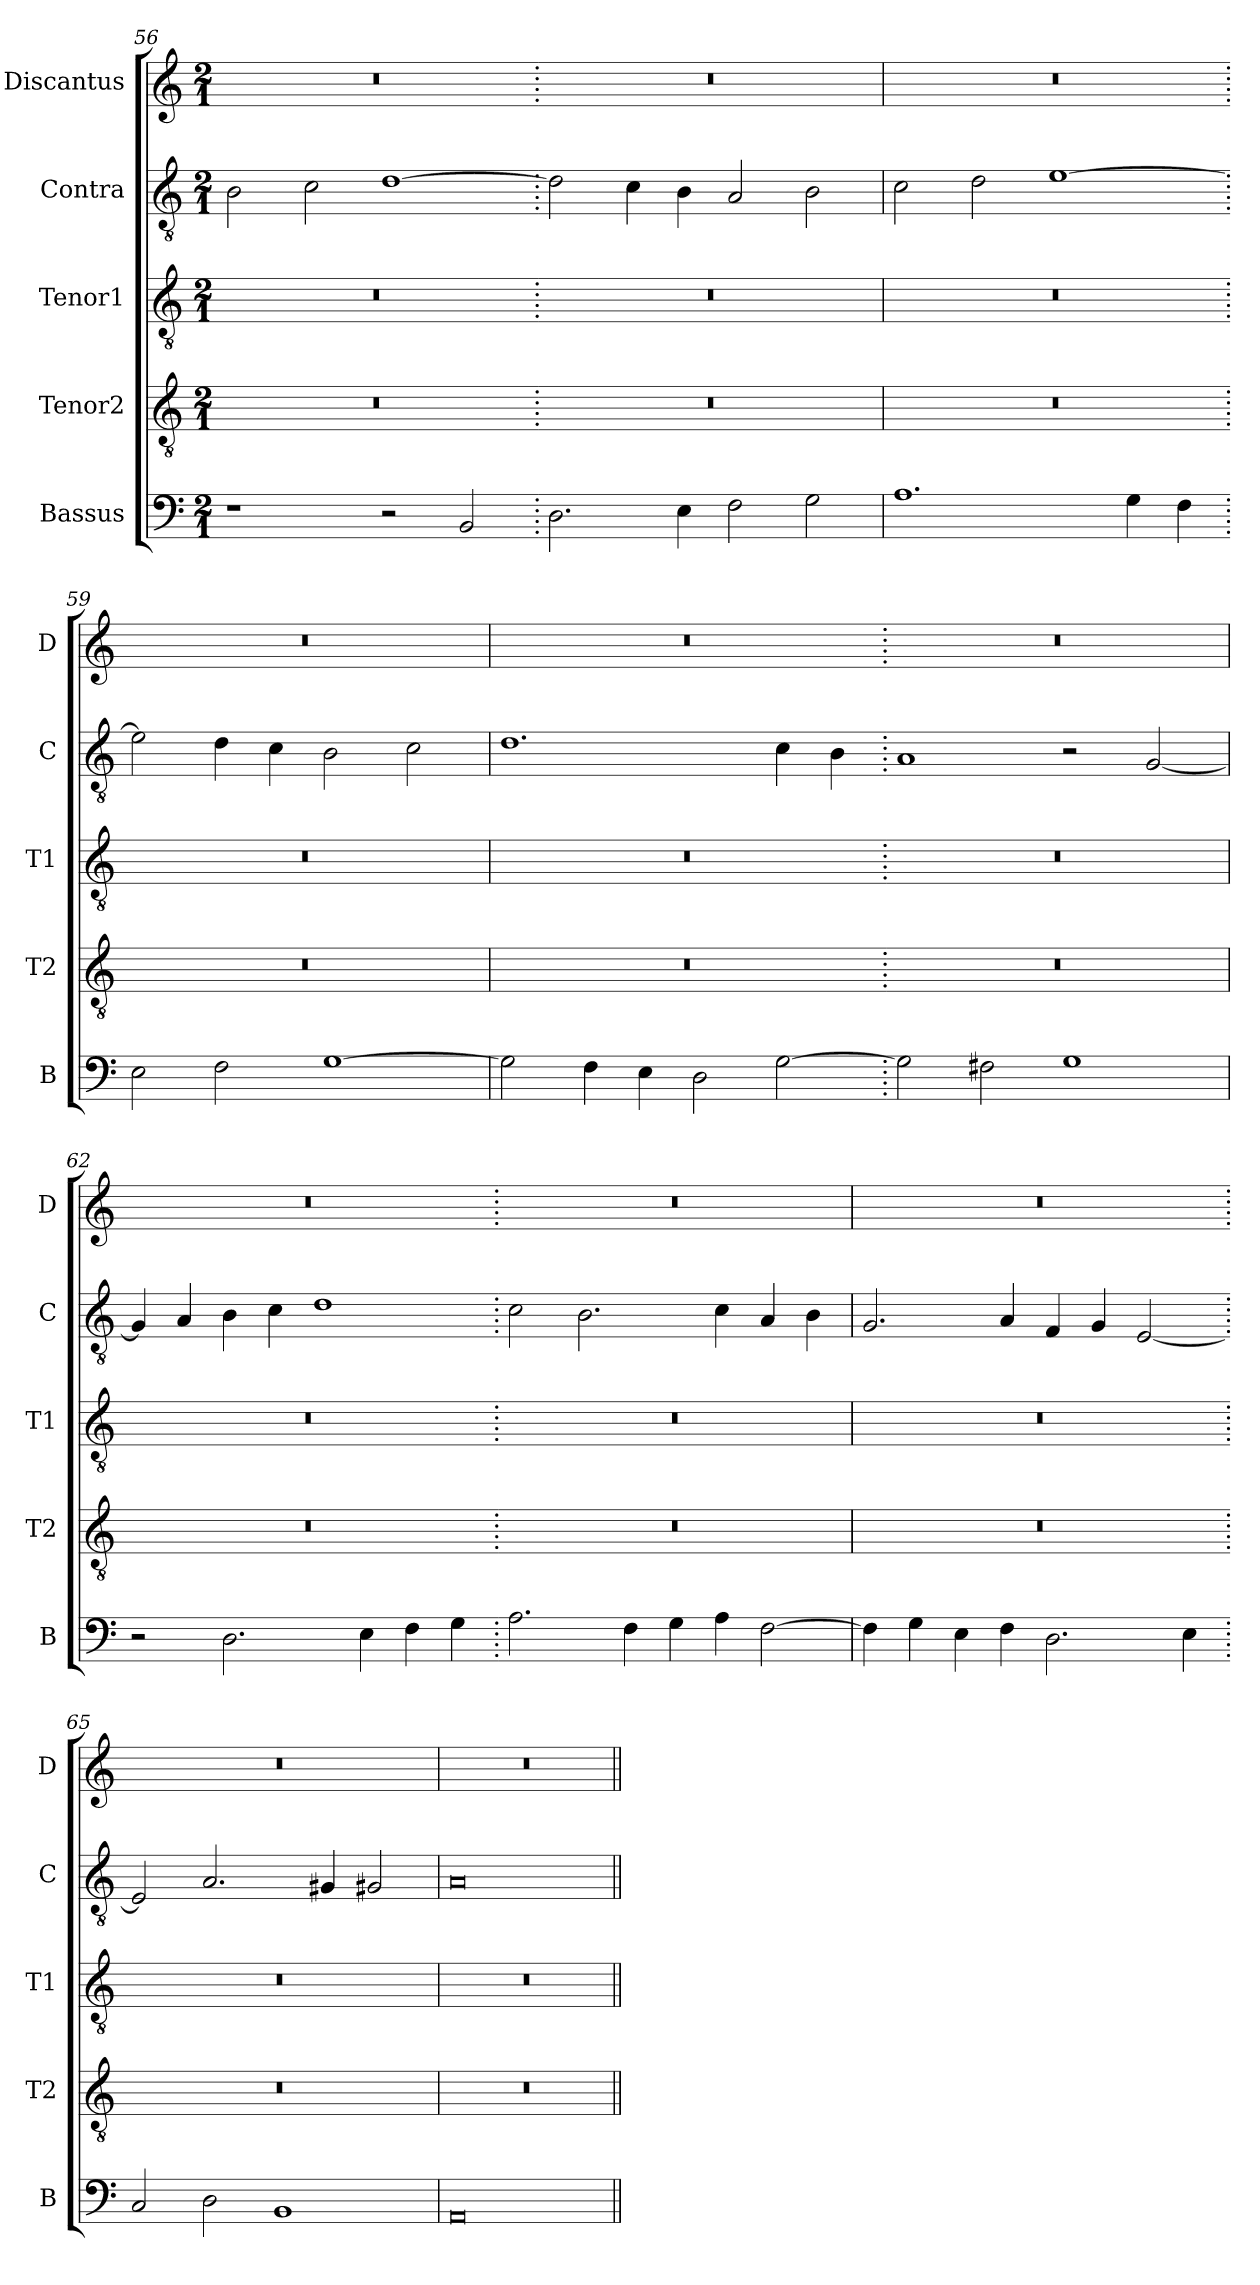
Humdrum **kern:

**kern	**kern	**kern	**kern	**kern
*part5	*part4	*part3	*part2	*part1
*staff5	*staff4	*staff3	*staff2	*staff1
*I"Bassus	*I"Tenor2	*I"Tenor1	*I"Contra	*I"Discantus
*I'B	*I'T2	*I'T1	*I'C	*I'D
*clefF4	*clefGv2	*clefGv2	*clefGv2	*clefG2
*k[]	*k[]	*k[]	*k[]	*k[]
*M2/1	*M2/1	*M2/1	*M2/1	*M2/1
=56	=56	=56	=56	=56
1r	0r	0r	2B\	0r
.	.	.	2c\	.
2r	.	.	[1d	.
2BB/	.	.	.	.
=57.	=57.	=57.	=57.	=57.
2.D\	0r	0r	2d\]	0r
.	.	.	4c\	.
4E\	.	.	4B\	.
2F\	.	.	2A/	.
2G\	.	.	2B\	.
=58	=58	=58	=58	=58
1.A	0r	0r	2c\	0r
.	.	.	2d\	.
.	.	.	[1e	.
4G\	.	.	.	.
4F\	.	.	.	.
=59.	=59.	=59.	=59.	=59.
2E\	0r	0r	2e\]	0r
2F\	.	.	4d\	.
.	.	.	4c\	.
[1G	.	.	2B\	.
.	.	.	2c\	.
=60	=60	=60	=60	=60
2G\]	0r	0r	1.d	0r
4F\	.	.	.	.
4E\	.	.	.	.
2D\	.	.	.	.
[2G\	.	.	4c\	.
.	.	.	4B\	.
=61.	=61.	=61.	=61.	=61.
2G\]	0r	0r	1A	0r
2F#X\	.	.	.	.
1G	.	.	2r	.
.	.	.	[2G/	.
=62	=62	=62	=62	=62
2r	0r	0r	4G/]	0r
.	.	.	4A/	.
2.D\	.	.	4B\	.
.	.	.	4c\	.
.	.	.	1d	.
4E\	.	.	.	.
4F\	.	.	.	.
4G\	.	.	.	.
=63.	=63.	=63.	=63.	=63.
2.A\	0r	0r	2c\	0r
.	.	.	2.B\	.
4F\	.	.	.	.
4G\	.	.	.	.
4A\	.	.	4c\	.
[2F\	.	.	4A/	.
.	.	.	4B\	.
=64	=64	=64	=64	=64
4F\]	0r	0r	2.G/	0r
4G\	.	.	.	.
4E\	.	.	.	.
4F\	.	.	4A/	.
2.D\	.	.	4F/	.
.	.	.	4G/	.
.	.	.	[2E/	.
4E\	.	.	.	.
=65.	=65.	=65.	=65.	=65.
2C/	0r	0r	2E/]	0r
2D\	.	.	2.A/	.
1BB	.	.	.	.
.	.	.	4G#X/	.
.	.	.	2G#X/	.
=66	=66	=66	=66	=66
0AA	0r	0r	0A	0r
=||	=||	=||	=||	=||
*-	*-	*-	*-	*-
